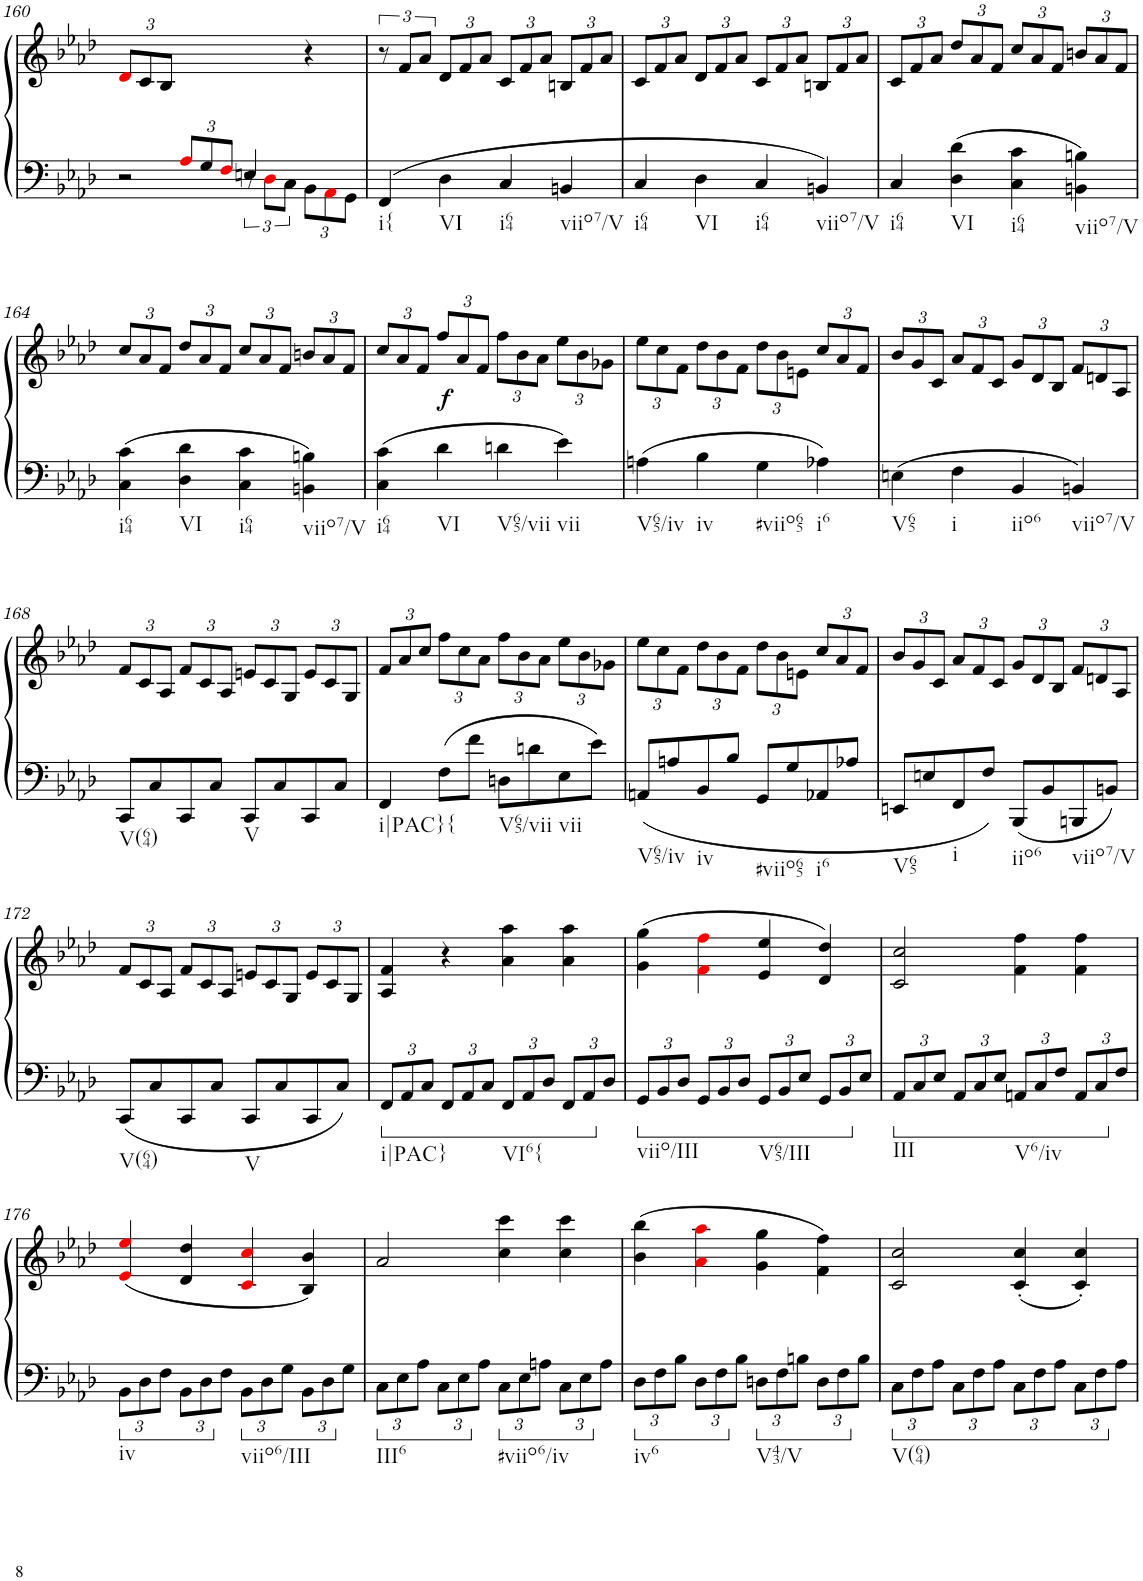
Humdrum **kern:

**kern	**kern	**dynam
*part1	*part1	*part1
*staff2	*staff1	*staff1/2
*I"Piano	*	*
*I'Pno.	*	*
!!LO:PB:g=z
*clefF4	*clefG2	*
*k[b-e-a-d-]	*k[b-e-a-d-]	*
*A-:	*A-:	*
*M2/2	*M2/2	*
*met(c|)	*met(c|)	*
=160	=160	=160
*^	*	*
*	*	*Xbrackettup	*
4ryy	2r	12d-i/L	.
.	.	12c/	.
.	.	12B-/J	.
*Xbrackettup	*	*	*
12A-i/L	.	2ryy	.
12G/	.	.	.
12Fi/J	.	.	.
*	*brackettup	*	*
4En/	12r	.	.
.	12D-i\L	.	.
.	12C\J	.	.
*	*Xbrackettup	*	*
4ryy	12BB-\L	4r	.
.	12AA-i\	.	.
.	12GG\J	.	.
*v	*v	*	*
=161	=161	=161
*	*brackettup	*
*^	*	*
!LO:TX:b:t=i{	!	!	!
*v	*v	*	*
4FF/	12r	.
.	12f/L	.
.	12a-/J	.
*	*Xbrackettup	*
!LO:TX:b:t=VI	!	!
4D-\	12d-/L	.
.	12f/	.
.	12a-/J	.
!LO:TX:b:t=i64	!	!
4C/	12c/L	.
.	12f/	.
.	12a-/J	.
!LO:TX:b:t=viio7/V	!	!
4BBn/	12Bn/L	.
.	12f/	.
.	12a-/J	.
=162	=162	=162
!LO:TX:b:t=i64	!	!
4C/	12c/L	.
.	12f/	.
.	12a-/J	.
!LO:TX:b:t=VI	!	!
4D-\	12d-/L	.
.	12f/	.
.	12a-/J	.
!LO:TX:b:t=i64	!	!
4C/	12c/L	.
.	12f/	.
.	12a-/J	.
!LO:TX:b:t=viio7/V	!	!
4BBn/	12Bn/L	.
.	12f/	.
.	12a-/J	.
=163	=163	=163
!LO:TX:b:t=i64	!	!
4C/	12c/L	.
.	12f/	.
.	12a-/J	.
!LO:TX:b:t=VI	!	!
4D-\ 4d-\	12dd-/L	.
.	12a-/	.
.	12f/J	.
!LO:TX:b:t=i64	!	!
4C\ 4c\	12cc/L	.
.	12a-/	.
.	12f/J	.
!LO:TX:b:t=viio7/V	!	!
4BBn\ 4Bn\	12bn/L	.
.	12a-/	.
.	12f/J	.
!!LO:LB:g=z
=164	=164	=164
!LO:TX:b:t=i64	!	!
4C\ 4c\	12cc/L	.
.	12a-/	.
.	12f/J	.
!LO:TX:b:t=VI	!	!
4D-\ 4d-\	12dd-/L	.
.	12a-/	.
.	12f/J	.
!LO:TX:b:t=i64	!	!
4C\ 4c\	12cc/L	.
.	12a-/	.
.	12f/J	.
!LO:TX:b:t=viio7/V	!	!
4BBn\ 4Bn\	12bn/L	.
.	12a-/	.
.	12f/J	.
=165	=165	=165
!LO:TX:b:t=i64	!	!
4C\ 4c\	12cc/L	.
.	12a-/	.
.	12f/J	.
!LO:TX:b:t=VI	!	!
!	!	!LO:DY:b
4d-\	12ff/L	f
.	12a-/	.
.	12f/J	.
!LO:TX:b:t=V65/vii	!	!
4dn\	12ff\L	.
.	12b-\	.
.	12a-\J	.
!LO:TX:b:t=vii	!	!
4e-\	12ee-\L	.
.	12b-\	.
.	12g-X\J	.
=166	=166	=166
!LO:TX:b:t=V65/iv	!	!
4An\	12ee-\L	.
.	12cc\	.
.	12f\J	.
!LO:TX:b:t=iv	!	!
4B-\	12dd-\L	.
.	12b-\	.
.	12f\J	.
!LO:TX:b:t=#viio65	!	!
4G\	12dd-\L	.
.	12b-\	.
.	12en\J	.
!LO:TX:b:t=i6	!	!
4A-X\	12cc/L	.
.	12a-/	.
.	12f/J	.
=167	=167	=167
!LO:TX:b:t=V65	!	!
4En\	12b-/L	.
.	12g/	.
.	12c/J	.
!LO:TX:b:t=i	!	!
4F\	12a-/L	.
.	12f/	.
.	12c/J	.
!LO:TX:b:t=iio6	!	!
4BB-/	12g/L	.
.	12d-/	.
.	12B-/J	.
!LO:TX:b:t=viio7/V	!	!
4BBn/	12f/L	.
.	12dn/	.
.	12A-/J	.
!!LO:LB:g=z
=168	=168	=168
!LO:TX:b:t=V(64)	!	!
8CC/L	12f/L	.
.	12c/	.
8C/	.	.
.	12A-/J	.
8CC/	12f/L	.
.	12c/	.
8C/J	.	.
.	12A-/J	.
!LO:TX:b:t=V	!	!
8CC/L	12en/L	.
.	12c/	.
8C/	.	.
.	12G/J	.
8CC/	12e/L	.
.	12c/	.
8C/J	.	.
.	12G/J	.
=169	=169	=169
!LO:TX:b:t=i|PAC}{	!	!
4FF/	12f/L	.
.	12a-/	.
.	12cc/J	.
8F\L	12ff\L	.
.	12cc\	.
8f\J	.	.
.	12a-\J	.
!LO:TX:b:t=V65/vii	!	!
8Dn\L	12ff\L	.
.	12b-\	.
8dn\	.	.
.	12a-\J	.
!LO:TX:b:t=vii	!	!
8E-\	12ee-\L	.
.	12b-\	.
8e-\J	.	.
.	12g-X\J	.
=170	=170	=170
!LO:TX:b:t=V65/iv	!	!
8AAn/L	12ee-\L	.
.	12cc\	.
8An/	.	.
.	12f\J	.
!LO:TX:b:t=iv	!	!
8BB-/	12dd-\L	.
.	12b-\	.
8B-/J	.	.
.	12f\J	.
!LO:TX:b:t=#viio65	!	!
8GG/L	12dd-\L	.
.	12b-\	.
8G/	.	.
.	12en\J	.
!LO:TX:b:t=i6	!	!
8AA-X/	12cc/L	.
.	12a-/	.
8A-X/J	.	.
.	12f/J	.
=171	=171	=171
!LO:TX:b:t=V65	!	!
8EEn/L	12b-/L	.
.	12g/	.
8En/	.	.
.	12c/J	.
!LO:TX:b:t=i	!	!
8FF/	12a-/L	.
.	12f/	.
8F/J	.	.
.	12c/J	.
!LO:TX:b:t=iio6	!	!
8BBB-/L	12g/L	.
.	12d-/	.
8BB-/	.	.
.	12B-/J	.
!LO:TX:b:t=viio7/V	!	!
8BBBn/	12f/L	.
.	12dn/	.
8BBn/J	.	.
.	12A-/J	.
!!LO:LB:g=z
=172	=172	=172
!LO:TX:b:t=V(64)	!	!
8CC/L	12f/L	.
.	12c/	.
8C/	.	.
.	12A-/J	.
8CC/	12f/L	.
.	12c/	.
8C/J	.	.
.	12A-/J	.
!LO:TX:b:t=V	!	!
8CC/L	12en/L	.
.	12c/	.
8C/	.	.
.	12G/J	.
8CC/	12e/L	.
.	12c/	.
8C/J	.	.
.	12G/J	.
=173	=173	=173
!LO:TX:b:t=i|PAC}	!	!
12FF/L	4A-/ 4f/	.
12AA-/	.	.
12C/J	.	.
12FF/L	4r	.
12AA-/	.	.
12C/J	.	.
!LO:TX:b:t=VI6{	!	!
12FF/L	4a-\ 4aa-\	.
12AA-/	.	.
12D-/J	.	.
12FF/L	4a-\ 4aa-\	.
12AA-/	.	.
12D-/J	.	.
=174	=174	=174
!LO:TX:b:t=viio/III	!	!
12GG/L	(4g\ 4gg\	.
12BB-/	.	.
12D-/J	.	.
12GG/L	4fi\ 4ffi\	.
12BB-/	.	.
12D-/J	.	.
!LO:TX:b:t=V65/III	!	!
12GG/L	4e-/ 4ee-/	.
12BB-/	.	.
12E-/J	.	.
12GG/L	4d-/ 4dd-/)	.
12BB-/	.	.
12E-/J	.	.
=175	=175	=175
!LO:TX:b:t=III	!	!
12AA-/L	2c/ 2cc/	.
12C/	.	.
12E-/J	.	.
12AA-/L	.	.
12C/	.	.
12E-/J	.	.
!LO:TX:b:t=V6/iv	!	!
12AAn/L	4f\ 4ff\	.
12C/	.	.
12F/J	.	.
12AA/L	4f\ 4ff\	.
12C/	.	.
12F/J	.	.
!!LO:LB:g=z
=176	=176	=176
!LO:TX:b:t=iv	!	!
12BB-\L	(4e-i/ 4ee-i/	.
12D-\	.	.
12F\J	.	.
12BB-\L	4d-/ 4dd-/	.
12D-\	.	.
12F\J	.	.
!LO:TX:b:t=viio6/III	!	!
12BB-\L	4ci/ 4cci/	.
12D-\	.	.
12G\J	.	.
12BB-\L	4B-/ 4b-/)	.
12D-\	.	.
12G\J	.	.
=177	=177	=177
!LO:TX:b:t=III6	!	!
12C\L	2a-/	.
12E-\	.	.
12A-\J	.	.
12C\L	.	.
12E-\	.	.
12A-\J	.	.
!LO:TX:b:t=#viio6/iv	!	!
12C\L	4cc\ 4ccc\	.
12E-\	.	.
12An\J	.	.
12C\L	4cc\ 4ccc\	.
12E-\	.	.
12A\J	.	.
=178	=178	=178
!LO:TX:b:t=iv6	!	!
12D-\L	(4b-\ 4bb-\	.
12F\	.	.
12B-\J	.	.
12D-\L	4a-i\ 4aa-i\	.
12F\	.	.
12B-\J	.	.
!LO:TX:b:t=V43/V	!	!
12Dn\L	4g\ 4gg\	.
12F\	.	.
12Bn\J	.	.
12D\L	4f\ 4ff\)	.
12F\	.	.
12B\J	.	.
=179	=179	=179
!LO:TX:b:t=V(64)	!	!
12C\L	2c/ 2cc/	.
12F\	.	.
12A-\J	.	.
12C\L	.	.
12F\	.	.
12A-\J	.	.
12C\L	(4c/' 4cc/'	.
12F\	.	.
12A-\J	.	.
12C\L	4c/' 4cc/')	.
12F\	.	.
12A-\J	.	.
=	=	=
*-	*-	*-
